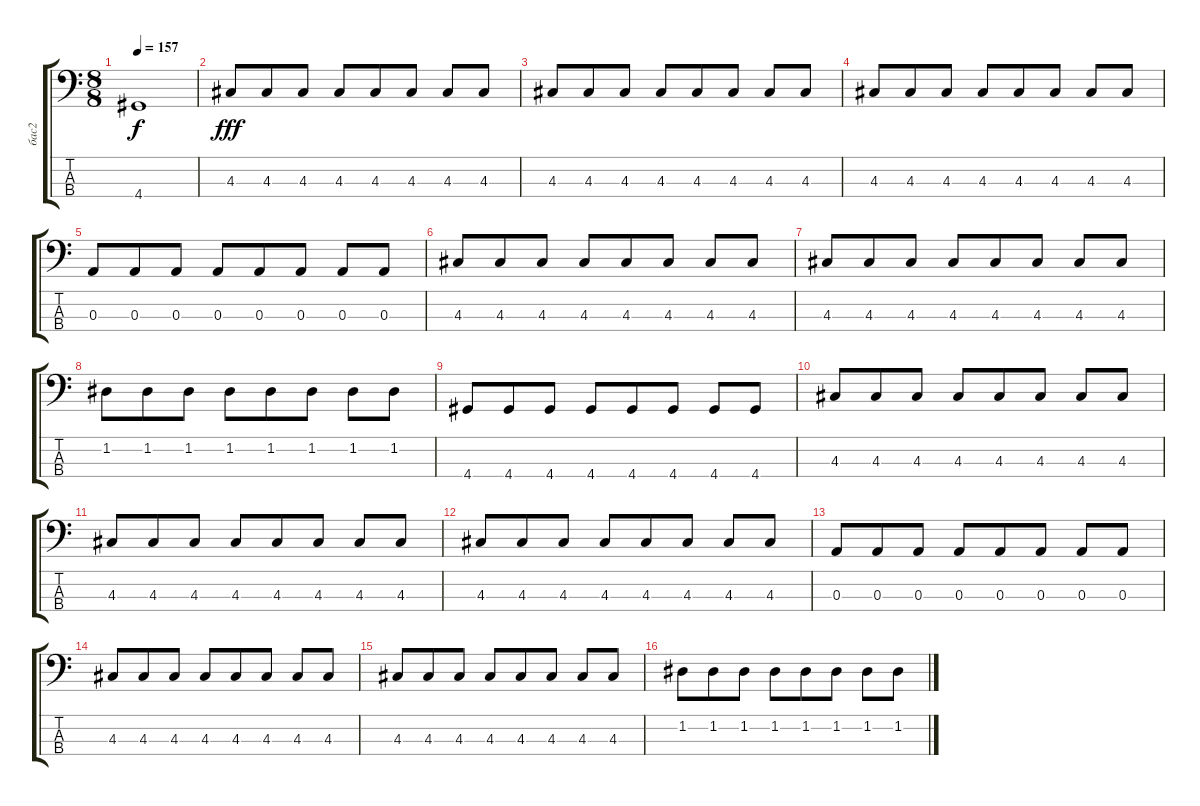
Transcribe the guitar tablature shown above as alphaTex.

\track ("бас2" "бас2") {instrument fretlessbass}
\staff {score tabs}
\tuning (G2 D2 A1 E1) {hide}
\ts (8 8)
\tempo 157
\clef f4
\ks c
4.4{t}.1{dy f} |
4.3.8{dy fff} 4.3.8 4.3.8 4.3.8 4.3.8 4.3.8 4.3.8 4.3.8 |
4.3.8 4.3.8 4.3.8 4.3.8 4.3.8 4.3.8 4.3.8 4.3.8 |
4.3.8 4.3.8 4.3.8 4.3.8 4.3.8 4.3.8 4.3.8 4.3.8 |
0.3.8 0.3.8 0.3.8 0.3.8 0.3.8 0.3.8 0.3.8 0.3.8 |
4.3.8 4.3.8 4.3.8 4.3.8 4.3.8 4.3.8 4.3.8 4.3.8 |
4.3.8 4.3.8 4.3.8 4.3.8 4.3.8 4.3.8 4.3.8 4.3.8 |
1.2.8 1.2.8 1.2.8 1.2.8 1.2.8 1.2.8 1.2.8 1.2.8 |
4.4.8 4.4.8 4.4.8 4.4.8 4.4.8 4.4.8 4.4.8 4.4.8 |
4.3.8 4.3.8 4.3.8 4.3.8 4.3.8 4.3.8 4.3.8 4.3.8 |
4.3.8 4.3.8 4.3.8 4.3.8 4.3.8 4.3.8 4.3.8 4.3.8 |
4.3.8 4.3.8 4.3.8 4.3.8 4.3.8 4.3.8 4.3.8 4.3.8 |
0.3.8 0.3.8 0.3.8 0.3.8 0.3.8 0.3.8 0.3.8 0.3.8 |
4.3.8 4.3.8 4.3.8 4.3.8 4.3.8 4.3.8 4.3.8 4.3.8 |
4.3.8 4.3.8 4.3.8 4.3.8 4.3.8 4.3.8 4.3.8 4.3.8 |
1.2.8 1.2.8 1.2.8 1.2.8 1.2.8 1.2.8 1.2.8 1.2.8
